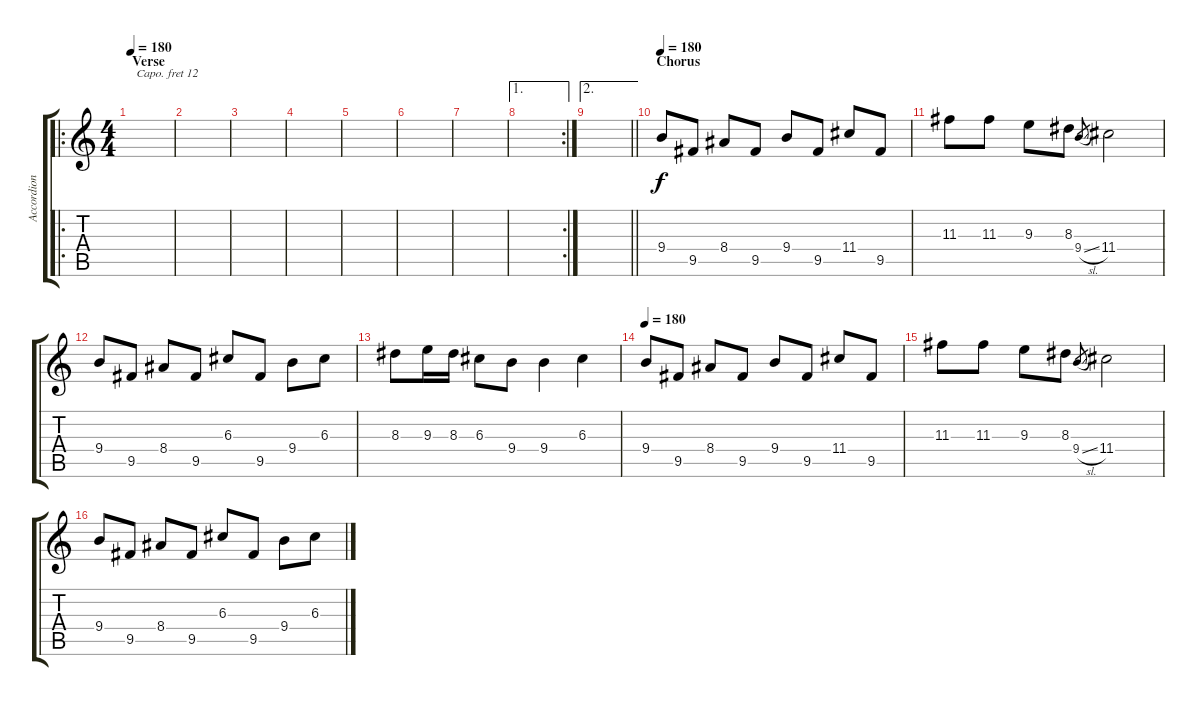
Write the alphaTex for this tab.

\track ("Accordion" "Accordion") {instrument accordion}
\staff {score tabs}
\capo 12
\tuning (E4 B3 G3 D3 A2 E2) {hide}
\ro
\ts (4 4)
\section ("" "Verse")
\tempo 180
\clef g2
\ks c
|
|
|
|
|
|
|
\ae 1
\rc 2
|
\ae 2
\barLineRight lightlight
|
\section ("" "Chorus")
\tempo 180
9.4.8 9.5.8 8.4.8 9.5.8 9.4.8 9.5.8 11.4.8 9.5.8 |
11.3.8 11.3.8 9.3.8 8.3.8 9.4{sl}.8{gr} 11.4.2 |
9.4.8 9.5.8 8.4.8 9.5.8 6.3.8 9.5.8 9.4.8 6.3.8 |
8.3.8 9.3.16 8.3.16 6.3.8 9.4.8 9.4.4 6.3.4 |
\tempo 180
9.4.8 9.5.8 8.4.8 9.5.8 9.4.8 9.5.8 11.4.8 9.5.8 |
11.3.8 11.3.8 9.3.8 8.3.8 9.4{sl}.8{gr} 11.4.2 |
9.4.8 9.5.8 8.4.8 9.5.8 6.3.8 9.5.8 9.4.8 6.3.8
